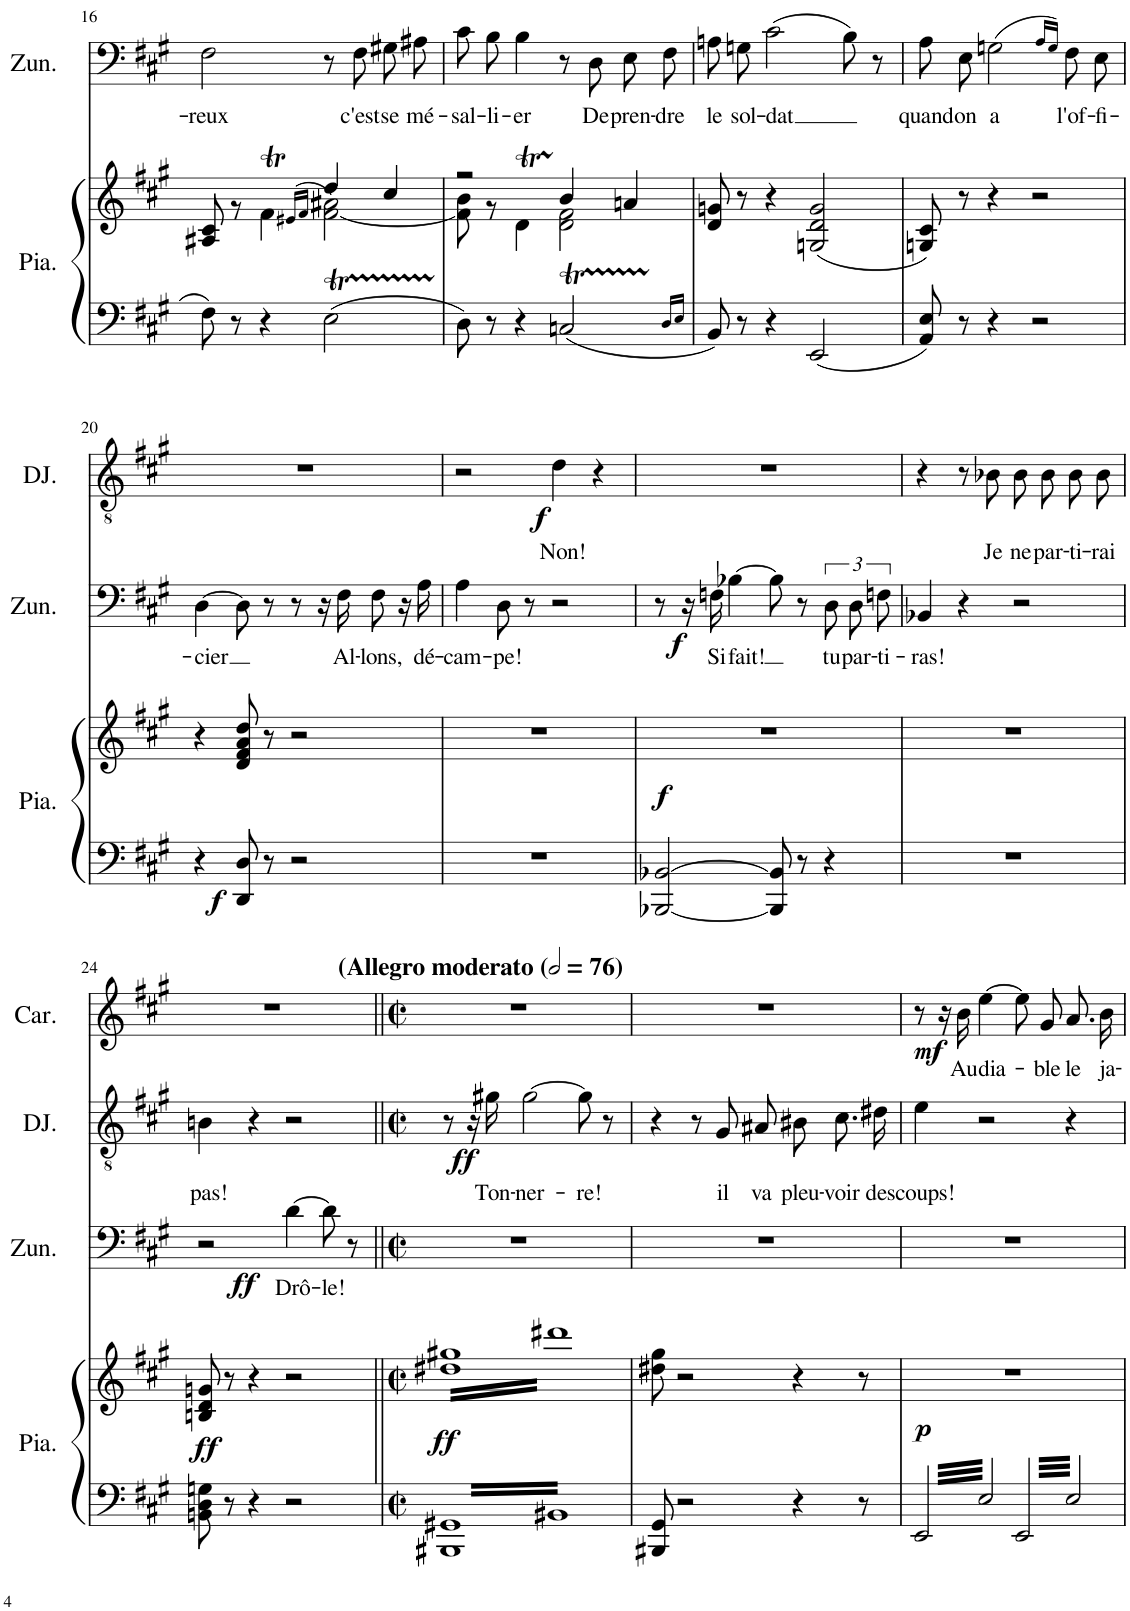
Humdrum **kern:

**kern	**kern	**dynam	**kern	**text	**dynam	**kern	**text	**dynam	**kern	**text	**dynam
*part4	*part4	*part4	*part3	*part3	*part3	*part2	*part2	*part2	*part1	*part1	*part1
*staff5	*staff4	*staff4/5	*staff3	*staff3	*staff3	*staff2	*staff2	*staff2	*staff1	*staff1	*staff1
*I"Piano	*	*	*I"Zuniga	*	*	*I"Don Jose	*	*	*I"Carmen	*	*
*I'Pia.	*	*	*I'Zun.	*	*	*I'DJ.	*	*	*I'Car.	*	*
!!LO:PB:g=z
*clefF4	*clefG2	*	*clefF4	*	*	*clefGv2	*	*	*clefG2	*	*
*k[f#c#g#]	*k[f#c#g#]	*	*k[f#c#g#]	*	*	*k[f#c#g#]	*	*	*k[f#c#g#]	*	*
*M4/4	*M4/4	*	*M4/4	*	*	*M4/4	*	*	*M4/4	*	*
=16	=16	=16	=16	=16	=16	=16	=16	=16	=16	=16	=16
*	*^	*	*	*	*	*	*	*	*	*	*
!	!	!	!	!	!LO:LY:b	!	!	!	!	!	!	!
8F#\	2ryy	8A#X/ 8c#/	.	2F#\	-reux	.	1r	.	.	1r	.	.
8r	.	8r	.	.	.	.	.	.	.	.	.	.
4r	.	4f#\	.	.	.	.	.	.	.	.	.	.
.	(16qe#X/LL	.	.	.	.	.	.	.	.	.	.	.
.	16qf#/JJ	.	.	.	.	.	.	.	.	.	.	.
2ET\	[2f#\ 2a#X\)	4dd/	.	8r	.	.	.	.	.	.	.	.
!	!	!	!	!	!LO:LY:b	!	!	!	!	!	!	!
.	.	.	.	8F#\	c'est	.	.	.	.	.	.	.
!	!	!	!	!	!LO:LY:b	!	!	!	!	!	!	!
.	.	4cc#/	.	8G#X\	se	.	.	.	.	.	.	.
!	!	!	!	!	!LO:LY:b	!	!	!	!	!	!	!
.	.	.	.	8A#X\	mé-	.	.	.	.	.	.	.
=17	=17	=17	=17	=17	=17	=17	=17	=17	=17	=17	=17	=17
!	!	!	!	!	!LO:LY:b	!	!	!	!	!	!	!
8D\	2r	8f#\] 8b\	.	8c#\	-sal-	.	1r	.	.	1r	.	.
!	!	!	!	!	!LO:LY:b	!	!	!	!	!	!	!
8r	.	8r	.	8B\	-li-	.	.	.	.	.	.	.
!	!	!	!	!	!LO:LY:b	!	!	!	!	!	!	!
4r	.	4d\	.	4B\	-er	.	.	.	.	.	.	.
2CnT/	4b/	2d\ 2f#\	.	8r	.	.	.	.	.	.	.	.
!	!	!	!	!	!LO:LY:b	!	!	!	!	!	!	!
.	.	.	.	8D\	De	.	.	.	.	.	.	.
!	!	!	!	!	!LO:LY:b	!	!	!	!	!	!	!
.	4an/	.	.	8E\	pren-	.	.	.	.	.	.	.
!	!	!	!	!	!LO:LY:b	!	!	!	!	!	!	!
.	.	.	.	8F#\	-dre	.	.	.	.	.	.	.
*	*v	*v	*	*	*	*	*	*	*	*	*	*
16qD/LL	.	.	.	.	.	.	.	.	.	.	.
16qE/JJ	.	.	.	.	.	.	.	.	.	.	.
=18	=18	=18	=18	=18	=18	=18	=18	=18	=18	=18	=18
!	!	!	!	!LO:LY:b	!	!	!	!	!	!	!
8BB/	8d/ 8gn/	.	8An\	le	.	1r	.	.	1r	.	.
!	!	!	!	!LO:LY:b	!	!	!	!	!	!	!
8r	8r	.	8Gn\	sol-	.	.	.	.	.	.	.
!	!	!	!	!LO:LY:b	!	!	!	!	!	!	!
4r	4r	.	(2c#\	-dat	.	.	.	.	.	.	.
2EE/	(2Gn/ 2d/ 2g/	.	.	.	.	.	.	.	.	.	.
.	.	.	8B\)	.	.	.	.	.	.	.	.
.	.	.	8r	.	.	.	.	.	.	.	.
=19	=19	=19	=19	=19	=19	=19	=19	=19	=19	=19	=19
!	!	!	!	!LO:LY:b	!	!	!	!	!	!	!
8AA/ 8E/	8Gn/ 8c#/)	.	8A\	quand	.	1r	.	.	1r	.	.
!	!	!	!	!LO:LY:b	!	!	!	!	!	!	!
8r	8r	.	8E\	on	.	.	.	.	.	.	.
!	!	!	!	!LO:LY:b	!	!	!	!	!	!	!
4r	4r	.	(2Gn\	a	.	.	.	.	.	.	.
2r	2r	.	.	.	.	.	.	.	.	.	.
.	.	.	16qA/LL	.	.	.	.	.	.	.	.
.	.	.	16qG/JJ)	.	.	.	.	.	.	.	.
!	!	!	!	!LO:LY:b	!	!	!	!	!	!	!
.	.	.	8F#\	l'of-	.	.	.	.	.	.	.
!	!	!	!	!LO:LY:b	!	!	!	!	!	!	!
.	.	.	8E\	-fi-	.	.	.	.	.	.	.
!!LO:LB:g=z
=20	=20	=20	=20	=20	=20	=20	=20	=20	=20	=20	=20
!	!	!LO:DY:b=2	!	!LO:LY:b	!	!	!	!	!	!	!
4r	4r	f	[4D\	-cier	.	1r	.	.	1r	.	.
8DD/ 8D/	8d/ 8f#/ 8a/ 8dd/	.	8D\]	.	.	.	.	.	.	.	.
8r	8r	.	8r	.	.	.	.	.	.	.	.
2r	2r	.	8r	.	.	.	.	.	.	.	.
.	.	.	16r	.	.	.	.	.	.	.	.
!	!	!	!	!LO:LY:b	!	!	!	!	!	!	!
.	.	.	16F#\	Al-	.	.	.	.	.	.	.
!	!	!	!	!LO:LY:b	!	!	!	!	!	!	!
.	.	.	8F#\	-lons,	.	.	.	.	.	.	.
.	.	.	16r	.	.	.	.	.	.	.	.
!	!	!	!	!LO:LY:b	!	!	!	!	!	!	!
.	.	.	16A\	dé-	.	.	.	.	.	.	.
=21	=21	=21	=21	=21	=21	=21	=21	=21	=21	=21	=21
!	!	!	!	!LO:LY:b	!	!	!	!	!	!	!
1r	1r	.	4A\	-cam-	.	2r	.	.	1r	.	.
!	!	!	!	!LO:LY:b	!	!	!	!	!	!	!
.	.	.	8D\	-pe!	.	.	.	.	.	.	.
.	.	.	8r	.	.	.	.	.	.	.	.
!	!	!	!	!	!	!	!LO:LY:b	!LO:DY:b	!	!	!
.	.	.	2r	.	.	4d\	Non!	f	.	.	.
.	.	.	.	.	.	4r	.	.	.	.	.
=22	=22	=22	=22	=22	=22	=22	=22	=22	=22	=22	=22
!	!	!LO:DY:b	!	!	!LO:DY:b	!	!	!	!	!	!
[2BBB-X/ [2BB-X/	1r	f	8r	.	f	1r	.	.	1r	.	.
.	.	.	16r	.	.	.	.	.	.	.	.
!	!	!	!	!LO:LY:b	!	!	!	!	!	!	!
.	.	.	16Fn\	Si	.	.	.	.	.	.	.
!	!	!	!	!LO:LY:b	!	!	!	!	!	!	!
.	.	.	[4B-X\	fait!	.	.	.	.	.	.	.
8BBB-/] 8BB-/]	.	.	8B-\]	.	.	.	.	.	.	.	.
8r	.	.	8r	.	.	.	.	.	.	.	.
!	!	!	!	!LO:LY:b	!	!	!	!	!	!	!
4r	.	.	12D\	tu	.	.	.	.	.	.	.
!	!	!	!	!LO:LY:b	!	!	!	!	!	!	!
.	.	.	12D\	par-	.	.	.	.	.	.	.
!	!	!	!	!LO:LY:b	!	!	!	!	!	!	!
.	.	.	12Fn\	-ti-	.	.	.	.	.	.	.
=23	=23	=23	=23	=23	=23	=23	=23	=23	=23	=23	=23
!	!	!	!	!LO:LY:b	!	!	!	!	!	!	!
1r	1r	.	4BB-X/	-ras!	.	4r	.	.	1r	.	.
.	.	.	4r	.	.	8r	.	.	.	.	.
!	!	!	!	!	!	!	!LO:LY:b	!	!	!	!
.	.	.	.	.	.	8B-X\	Je	.	.	.	.
!	!	!	!	!	!	!	!LO:LY:b	!	!	!	!
.	.	.	2r	.	.	8B-\L	ne	.	.	.	.
!	!	!	!	!	!	!	!LO:LY:b	!	!	!	!
.	.	.	.	.	.	8B-\J	par-	.	.	.	.
!	!	!	!	!	!	!	!LO:LY:b	!	!	!	!
.	.	.	.	.	.	8B-\L	-ti-	.	.	.	.
!	!	!	!	!	!	!	!LO:LY:b	!	!	!	!
.	.	.	.	.	.	8B-\J	-rai	.	.	.	.
!!LO:LB:g=z
=24	=24	=24	=24	=24	=24	=24	=24	=24	=24	=24	=24
!	!	!LO:DY:b	!	!	!	!	!LO:LY:b	!	!	!	!
8BBn\ 8D\ 8Gn\	8Bn/ 8d/ 8gn/	ff	2r	.	.	4Bn\	pas!	.	1r	.	.
8r	8r	.	.	.	.	.	.	.	.	.	.
4r	4r	.	.	.	.	4r	.	.	.	.	.
!	!	!	!	!LO:LY:b	!LO:DY:b	!	!	!	!	!	!
2r	2r	.	[4d\	Drô-	ff	2r	.	.	.	.	.
!	!	!	!	!LO:LY:b	!	!	!	!	!	!	!
.	.	.	8d\]	-le!	.	.	.	.	.	.	.
.	.	.	8r	.	.	.	.	.	.	.	.
=25||	=25||	=25||	=25||	=25||	=25||	=25||	=25||	=25||	=25||	=25||	=25||
*M2/2	*M2/2	*	*M2/2	*	*	*M2/2	*	*	*M2/2	*	*
*met(c|)	*met(c|)	*	*met(c|)	*	*	*met(c|)	*	*	*met(c|)	*	*
!	!	!LO:DY:b	!	!	!	!	!	!	!	!	!
*	*tremolo	*	*	*	*	*	*	*	*	*	*
3.BBB#X 3.GG#X	32dd#X 32gg#XLLL	ff	1r	.	.	8r	.	.	1r	.	.
.	32ddd#X	.	.	.	.	.	.	.	.	.	.
.	32dd#X 32gg#X	.	.	.	.	.	.	.	.	.	.
.	32ddd#X	.	.	.	.	.	.	.	.	.	.
!	!	!	!	!	!	!	!	!LO:DY:b	!	!	!
.	32dd#X 32gg#X	.	.	.	.	16r	.	ff	.	.	.
.	32ddd#X	.	.	.	.	.	.	.	.	.	.
!	!	!	!	!	!	!	!LO:LY:b	!	!	!	!
.	32dd#X 32gg#X	.	.	.	.	16g#X\	Ton-	.	.	.	.
.	32ddd#X	.	.	.	.	.	.	.	.	.	.
!	!	!	!	!	!	!	!LO:LY:b	!	!	!	!
.	32dd#X 32gg#X	.	.	.	.	[2g#\	-ner-	.	.	.	.
.	32ddd#X	.	.	.	.	.	.	.	.	.	.
.	32dd#X 32gg#X	.	.	.	.	.	.	.	.	.	.
.	32ddd#X	.	.	.	.	.	.	.	.	.	.
.	32dd#X 32gg#X	.	.	.	.	.	.	.	.	.	.
.	32ddd#X	.	.	.	.	.	.	.	.	.	.
.	32dd#X 32gg#X	.	.	.	.	.	.	.	.	.	.
.	32ddd#X	.	.	.	.	.	.	.	.	.	.
3.BB#X	32dd#X 32gg#X	.	.	.	.	.	.	.	.	.	.
.	32ddd#X	.	.	.	.	.	.	.	.	.	.
.	32dd#X 32gg#X	.	.	.	.	.	.	.	.	.	.
.	32ddd#X	.	.	.	.	.	.	.	.	.	.
.	32dd#X 32gg#X	.	.	.	.	.	.	.	.	.	.
.	32ddd#X	.	.	.	.	.	.	.	.	.	.
.	32dd#X 32gg#X	.	.	.	.	.	.	.	.	.	.
.	32ddd#X	.	.	.	.	.	.	.	.	.	.
!	!	!	!	!	!	!	!LO:LY:b	!	!	!	!
.	32dd#X 32gg#X	.	.	.	.	8g#\]	-re!	.	.	.	.
.	32ddd#X	.	.	.	.	.	.	.	.	.	.
.	32dd#X 32gg#X	.	.	.	.	.	.	.	.	.	.
.	32ddd#X	.	.	.	.	.	.	.	.	.	.
.	32dd#X 32gg#X	.	.	.	.	8r	.	.	.	.	.
.	32ddd#X	.	.	.	.	.	.	.	.	.	.
.	32dd#X 32gg#X	.	.	.	.	.	.	.	.	.	.
.	32ddd#XJJJ	.	.	.	.	.	.	.	.	.	.
*	*Xtremolo	*	*	*	*	*	*	*	*	*	*
=26	=26	=26	=26	=26	=26	=26	=26	=26	=26	=26	=26
8BBB#X/ 8GG#/	8dd#X\ 8gg#\	.	1r	.	.	4r	.	.	1r	.	.
.	.	.	.	.	.	.	.	.	.	.	.
.	.	.	.	.	.	.	.	.	.	.	.
.	.	.	.	.	.	.	.	.	.	.	.
2r	2r	.	.	.	.	.	.	.	.	.	.
.	.	.	.	.	.	.	.	.	.	.	.
.	.	.	.	.	.	.	.	.	.	.	.
.	.	.	.	.	.	.	.	.	.	.	.
.	.	.	.	.	.	8r	.	.	.	.	.
.	.	.	.	.	.	.	.	.	.	.	.
.	.	.	.	.	.	.	.	.	.	.	.
.	.	.	.	.	.	.	.	.	.	.	.
!	!	!	!	!	!	!	!LO:LY:b	!	!	!	!
.	.	.	.	.	.	8G#/	il	.	.	.	.
.	.	.	.	.	.	.	.	.	.	.	.
.	.	.	.	.	.	.	.	.	.	.	.
.	.	.	.	.	.	.	.	.	.	.	.
!	!	!	!	!	!	!	!LO:LY:b	!	!	!	!
.	.	.	.	.	.	8A#X\L	va	.	.	.	.
!	!	!	!	!	!	!	!LO:LY:b	!	!	!	!
4r	4r	.	.	.	.	8B#X\	pleu-	.	.	.	.
!	!	!	!	!	!	!	!LO:LY:b	!	!	!	!
.	.	.	.	.	.	8.c#\	-voir	.	.	.	.
8r	8r	.	.	.	.	.	.	.	.	.	.
!	!	!	!	!	!	!	!LO:LY:b	!	!	!	!
.	.	.	.	.	.	16d#X\Jk	des	.	.	.	.
=27	=27	=27	=27	=27	=27	=27	=27	=27	=27	=27	=27
!	!	!LO:DY:b	!	!	!	!	!LO:LY:b	!	!	!	!LO:DY:b
6.EE/	1r	p	1r	.	.	4e\	coups!	.	8r	.	mf
.	.	.	.	.	.	.	.	.	16r	.	.
!	!	!	!	!	!	!	!	!	!	!LO:LY:b	!
.	.	.	.	.	.	.	.	.	16b\	Au	.
!	!	!	!	!	!	!	!	!	!	!LO:LY:b	!
6.E/	.	.	.	.	.	2r	.	.	[4ee\	dia-	.
6.EE/	.	.	.	.	.	.	.	.	8ee\L]	.	.
!	!	!	!	!	!	!	!	!	!	!LO:LY:b	!
.	.	.	.	.	.	.	.	.	8g#\	-ble	.
!	!	!	!	!	!	!	!	!	!	!LO:LY:b	!
6.E/	.	.	.	.	.	4r	.	.	8.a\	le	.
!	!	!	!	!	!	!	!	!	!	!LO:LY:b	!
.	.	.	.	.	.	.	.	.	16b\Jk	ja-	.
=	=	=	=	=	=	=	=	=	=	=	=
*-	*-	*-	*-	*-	*-	*-	*-	*-	*-	*-	*-
